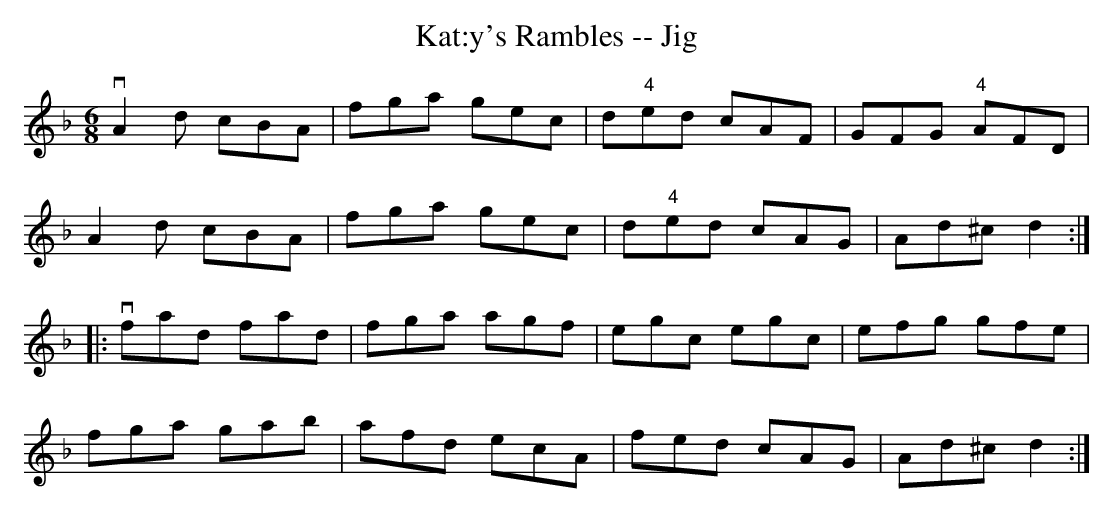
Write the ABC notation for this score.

X:1
T:Kat:y's Rambles -- Jig
M:6/8
L:1/8
K:Dm
vA2d cBA | fga gec | d"4"ed cAF | GFG "4"AFD |
 A2d cBA | fga gec | d"4"ed cAG | Ad^c d2:|
|:vfad fad | fga agf | egc egc | efg gfe |
   fga gab | afd ecA | fed cAG | Ad^c d2:|
